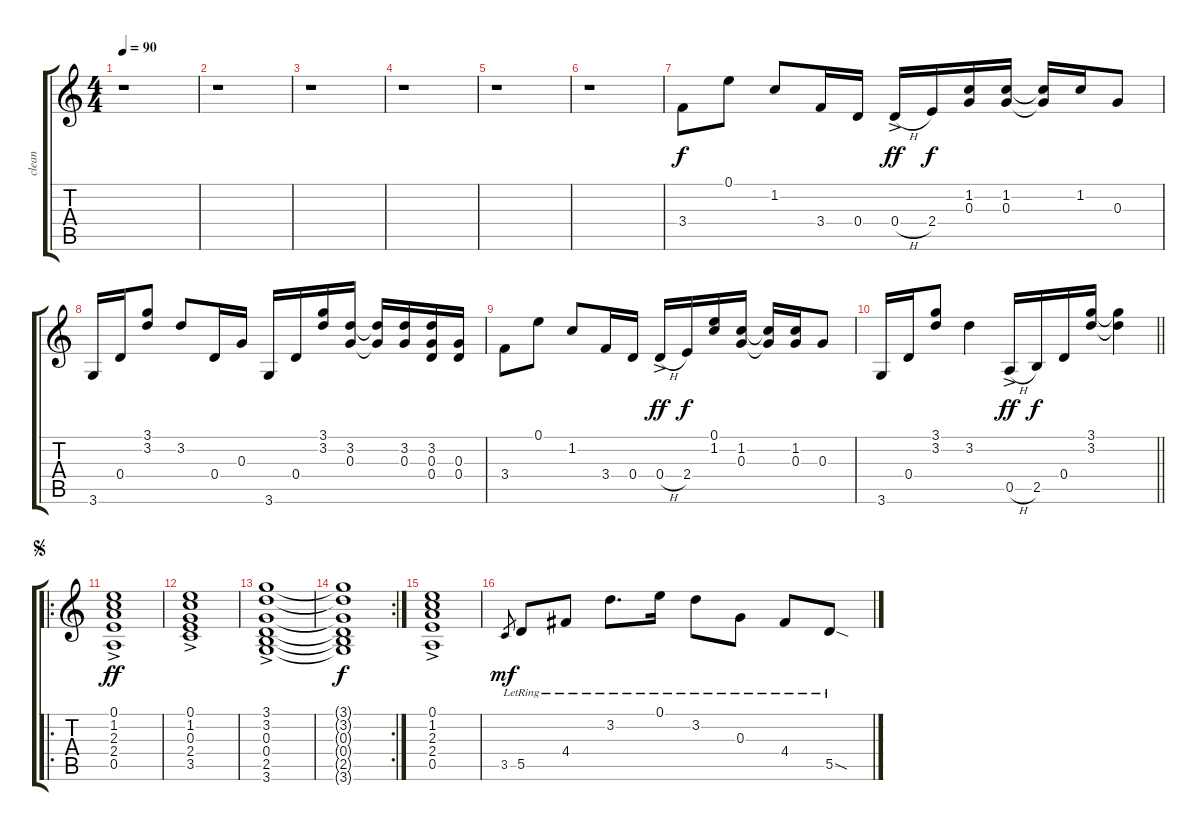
\track ("clean" "clean") {instrument electricguitarclean}
\staff {score tabs}
\tuning (E4 B3 G3 D3 A2 E2) {hide}
\ts (4 4)
\tempo 90
\clef g2
\ks c
r.1{dy f instrument electricguitarclean} |
r.1 |
r.1 |
r.1 |
r.1 |
r.1 |
3.4.8 0.1.8 1.2.8 3.4.16 0.4.16 0.4{h ac}.16{dy ff} 2.4.16{dy f} (1.2 0.3).16 (1.2 0.3).16 (1.2{t} 0.3{t}).16 1.2.16 0.3.8 |
3.6.16 0.4.16 (3.1 3.2).8 3.2.8 0.4.16 0.3.16 3.6.16 0.4.16 (3.1 3.2).16 (3.2 0.3).16 (3.2{t} 0.3{t}).16 (3.2 0.3).16 (3.2 0.3 0.4).16 (0.3 0.4).16 |
3.4.8 0.1.8 1.2.8 3.4.16 0.4.16 0.4{h ac}.16{dy ff} 2.4.16{dy f} (0.1 1.2).16 (1.2 0.3).16 (1.2{t} 0.3{t}).16 (1.2 0.3).16 0.3.8 |
\barLineRight lightlight
3.6.16 0.4.16 (3.1 3.2).8 3.2.4 0.5{h ac}.16{dy ff} 2.5.16{dy f} 0.4.16 (3.1 3.2).16 (3.1{t} 3.2{t}).4 |
\ro
\jump segno
(0.1{ac} 1.2{ac} 2.3{ac} 2.4{ac} 0.5{ac}).1{dy ff} |
(0.1{ac} 1.2{ac} 0.3{ac} 2.4{ac} 3.5{ac}).1 |
(3.1{ac} 3.2{ac} 0.3{ac} 0.4{ac} 2.5{ac} 3.6{ac}).1 |
\rc 2
(3.1{t} 3.2{t} 0.3{t} 0.4{t} 2.5{t} 3.6{t}).1{dy f} |
(0.1{ac} 1.2{ac} 2.3{ac} 2.4{ac} 0.5{ac}).1 |
3.5.8{gr dy mf} 5.5{lr}.8 4.4{lr}.8 3.2{lr}.8{d} 0.1{lr}.16 3.2{lr}.8 0.3{lr}.8 4.4{lr}.8 5.5{sod lr}.8
